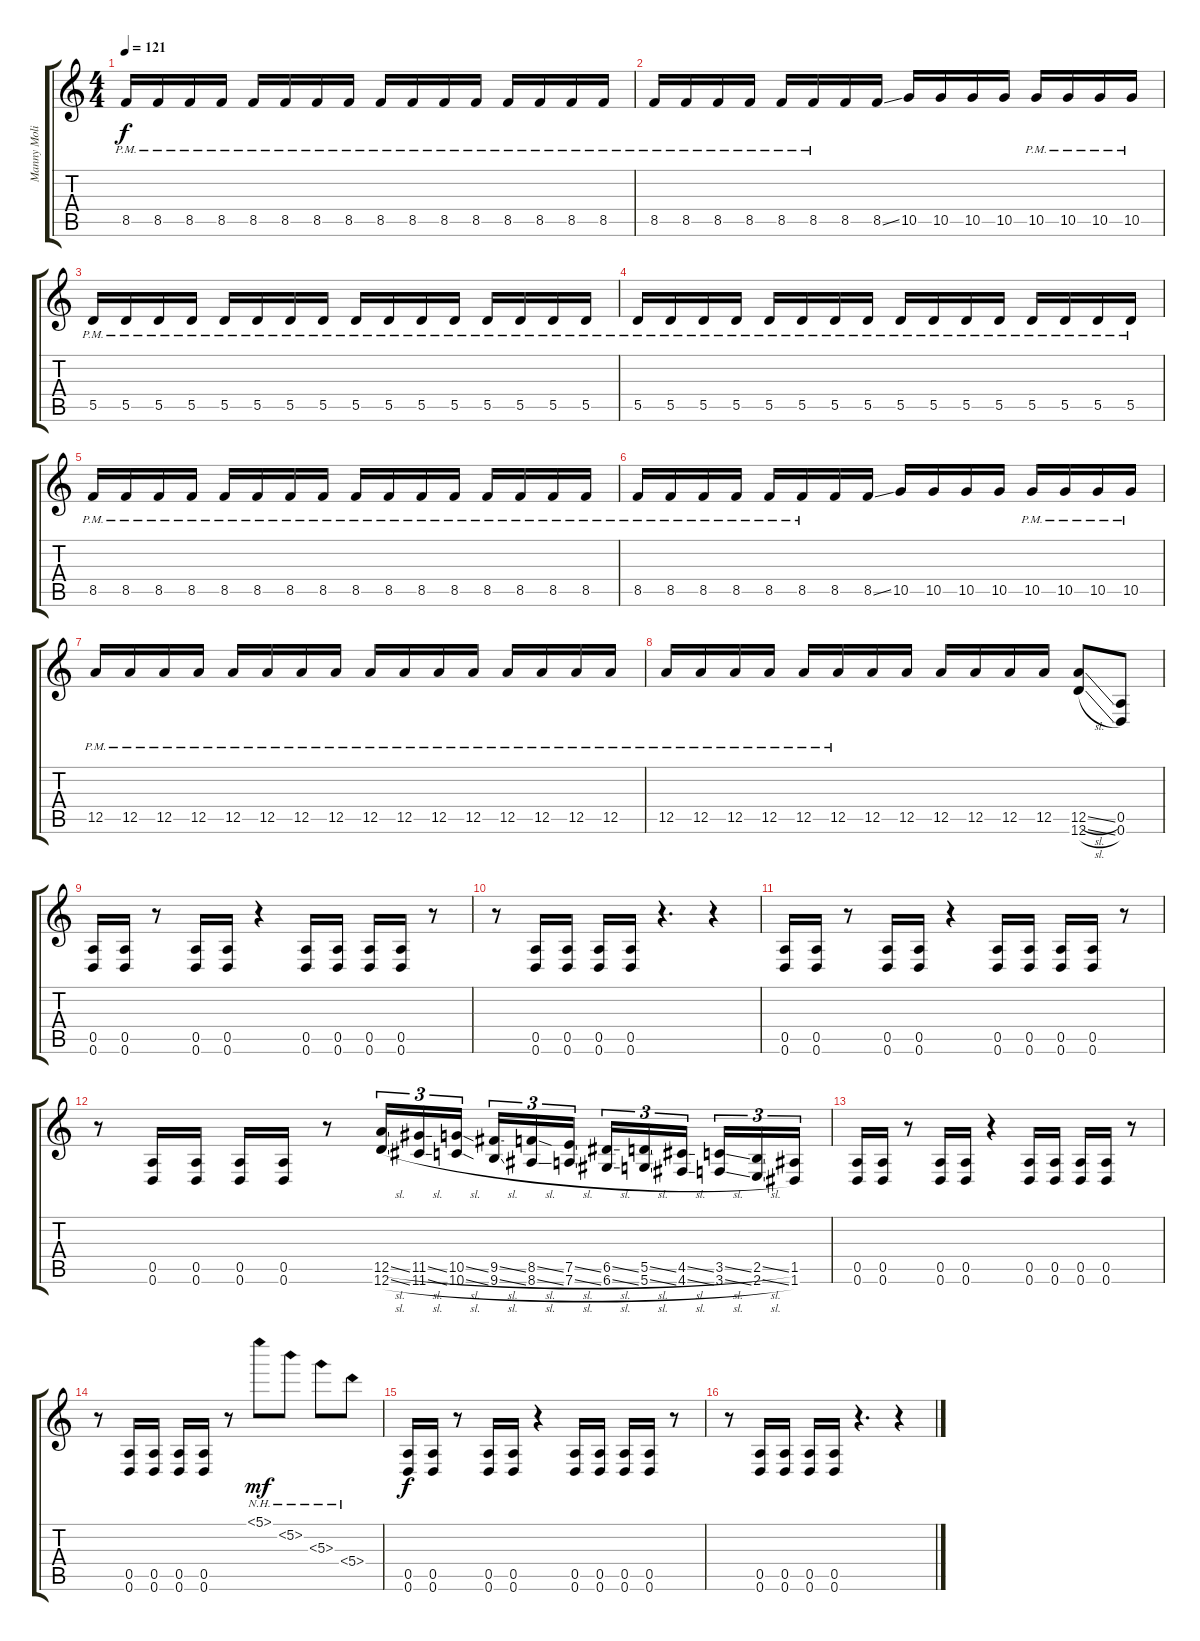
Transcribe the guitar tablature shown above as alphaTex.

\track ("Manny Molina" "Manny Moli") {instrument distortionguitar}
\staff {score tabs}
\tuning (E4 B3 G3 D3 A2 D2) {hide}
\ts (4 4)
\tempo 121
\clef g2
\ks c
8.5{pm}.16{dy f instrument distortionguitar} 8.5{pm}.16 8.5{pm}.16 8.5{pm}.16 8.5{pm}.16 8.5{pm}.16 8.5{pm}.16 8.5{pm}.16 8.5{pm}.16 8.5{pm}.16 8.5{pm}.16 8.5{pm}.16 8.5{pm}.16 8.5{pm}.16 8.5{pm}.16 8.5{pm}.16 |
8.5{pm}.16 8.5{pm}.16 8.5{pm}.16 8.5{pm}.16 8.5{pm}.16 8.5{pm}.16 8.5.16 8.5{ss}.16 10.5.16 10.5.16 10.5.16 10.5.16 10.5{pm}.16 10.5{pm}.16 10.5{pm}.16 10.5{pm}.16 |
5.5{pm}.16 5.5{pm}.16 5.5{pm}.16 5.5{pm}.16 5.5{pm}.16 5.5{pm}.16 5.5{pm}.16 5.5{pm}.16 5.5{pm}.16 5.5{pm}.16 5.5{pm}.16 5.5{pm}.16 5.5{pm}.16 5.5{pm}.16 5.5{pm}.16 5.5{pm}.16 |
5.5{pm}.16 5.5{pm}.16 5.5{pm}.16 5.5{pm}.16 5.5{pm}.16 5.5{pm}.16 5.5{pm}.16 5.5{pm}.16 5.5{pm}.16 5.5{pm}.16 5.5{pm}.16 5.5{pm}.16 5.5{pm}.16 5.5{pm}.16 5.5{pm}.16 5.5{pm}.16 |
8.5{pm}.16 8.5{pm}.16 8.5{pm}.16 8.5{pm}.16 8.5{pm}.16 8.5{pm}.16 8.5{pm}.16 8.5{pm}.16 8.5{pm}.16 8.5{pm}.16 8.5{pm}.16 8.5{pm}.16 8.5{pm}.16 8.5{pm}.16 8.5{pm}.16 8.5{pm}.16 |
8.5{pm}.16 8.5{pm}.16 8.5{pm}.16 8.5{pm}.16 8.5{pm}.16 8.5{pm}.16 8.5.16 8.5{ss}.16 10.5.16 10.5.16 10.5.16 10.5.16 10.5{pm}.16 10.5{pm}.16 10.5{pm}.16 10.5{pm}.16 |
12.5{pm}.16 12.5{pm}.16 12.5{pm}.16 12.5{pm}.16 12.5{pm}.16 12.5{pm}.16 12.5{pm}.16 12.5{pm}.16 12.5{pm}.16 12.5{pm}.16 12.5{pm}.16 12.5{pm}.16 12.5{pm}.16 12.5{pm}.16 12.5{pm}.16 12.5{pm}.16 |
12.5{pm}.16 12.5{pm}.16 12.5{pm}.16 12.5{pm}.16 12.5{pm}.16 12.5{pm}.16 12.5.16 12.5.16 12.5.16 12.5.16 12.5.16 12.5.16 (12.5{sl} 12.6{sl}).8 (0.5 0.6).8 |
(0.5 0.6).16 (0.5 0.6).16 r.8 (0.5 0.6).16 (0.5 0.6).16 r.4 (0.5 0.6).16 (0.5 0.6).16 (0.5 0.6).16 (0.5 0.6).16 r.8 |
r.8 (0.5 0.6).16 (0.5 0.6).16 (0.5 0.6).16 (0.5 0.6).16 r.4{d} r.4 |
(0.5 0.6).16 (0.5 0.6).16 r.8 (0.5 0.6).16 (0.5 0.6).16 r.4 (0.5 0.6).16 (0.5 0.6).16 (0.5 0.6).16 (0.5 0.6).16 r.8 |
r.8 (0.5 0.6).16 (0.5 0.6).16 (0.5 0.6).16 (0.5 0.6).16 r.8 (12.5{sl} 12.6{sl}).16{tu (3 2) balance 0} (11.5{sl} 11.6{sl}).16{tu (3 2) balance 2} (10.5{sl} 10.6{sl}).16{tu (3 2) balance 4 beam splitsecondary} (9.5{sl} 9.6{sl}).16{tu (3 2) balance 5} (8.5{sl} 8.6{sl}).16{tu (3 2) balance 6} (7.5{sl} 7.6{sl}).16{tu (3 2) balance 7} (6.5{sl} 6.6{sl}).16{tu (3 2) balance 9} (5.5{sl} 5.6{sl}).16{tu (3 2) balance 10} (4.5{sl} 4.6{sl}).16{tu (3 2) balance 11 beam splitsecondary} (3.5{sl} 3.6{sl}).16{tu (3 2) balance 12} (2.5{sl} 2.6{sl}).16{tu (3 2) balance 14} (1.5 1.6).16{tu (3 2) balance 16} |
(0.5 0.6).16{balance 2} (0.5 0.6).16 r.8 (0.5 0.6).16 (0.5 0.6).16 r.4 (0.5 0.6).16 (0.5 0.6).16 (0.5 0.6).16 (0.5 0.6).16 r.8 |
r.8 (0.5 0.6).16 (0.5 0.6).16 (0.5 0.6).16 (0.5 0.6).16 r.8 5.1{nh}.8{dy mf balance 0} 5.2{nh}.8{balance 5} 5.3{nh}.8{balance 11} 5.4{nh}.8{balance 16} |
(0.5 0.6).16{dy f balance 2} (0.5 0.6).16 r.8 (0.5 0.6).16 (0.5 0.6).16 r.4 (0.5 0.6).16 (0.5 0.6).16 (0.5 0.6).16 (0.5 0.6).16 r.8 |
r.8 (0.5 0.6).16 (0.5 0.6).16 (0.5 0.6).16 (0.5 0.6).16 r.4{d} r.4
